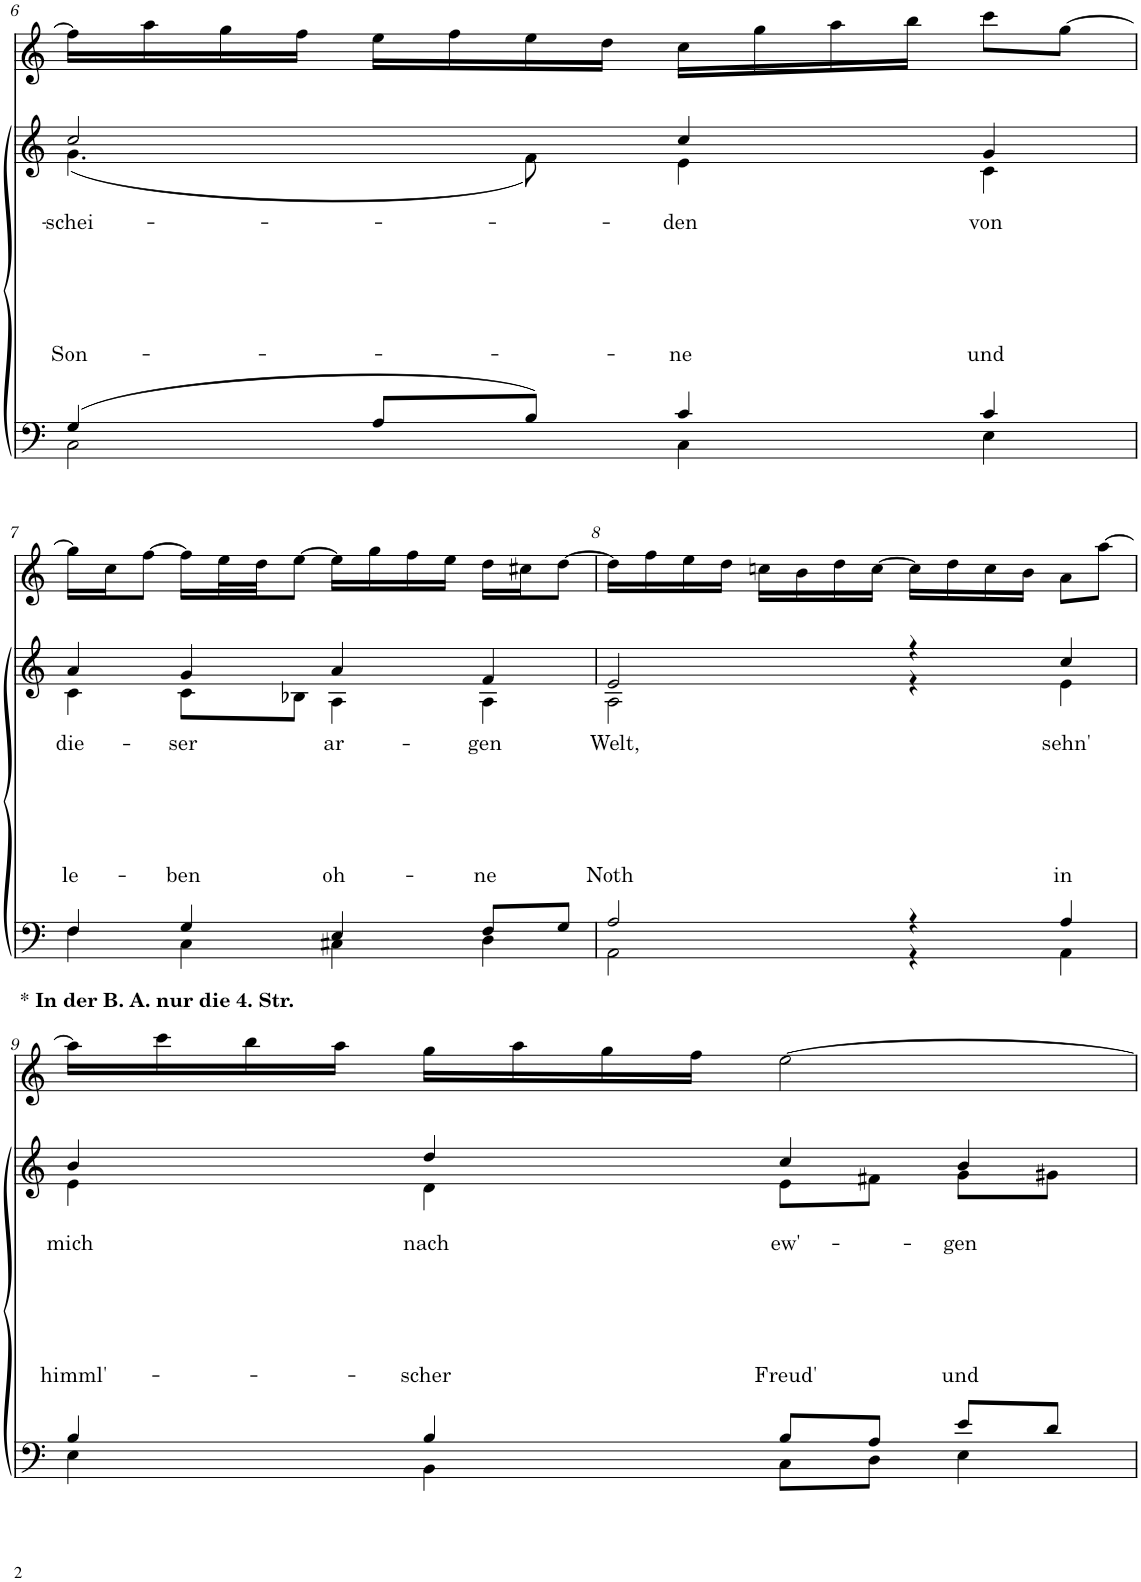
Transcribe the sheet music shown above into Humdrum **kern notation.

**kern	**kern	**kern	**text	**text	**text	**text	**kern	**kern
*part5	*part4	*part3	*part3	*part3	*part3	*part3	*part2	*part1
*staff5	*staff4	*staff3	*staff3	*staff3	*staff3	*staff3	*staff2	*staff1
*I"Contrabass	*I"Tenor/Bass	*I"Soprano/Alto	*	*	*	*	*I"Flute	*I"Flute
*I'Cb.	*	*	*	*	*	*	*I'Fl.	*I'Fl
!!LO:PB:g=z
*clefFv4	*clefF4	*clefG2	*	*	*	*	*clefG2	*clefG2
*ITrd7c12	*	*	*	*	*	*	*	*
*k[]	*k[]	*k[]	*	*	*	*	*k[]	*k[]
*M4/4	*M4/4	*M4/4	*	*	*	*	*M4/4	*M4/4
*met(c)	*met(c)	*met(c)	*	*	*	*	*met(c)	*met(c)
=6	=6	=6	=6	=6	=6	=6	=6	=6
*^	*^	*	*	*	*	*	*	*
!	!	!	!	!	!LO:LY:b	!	!	!LO:LY:b	!	!
*	*	*	*	*^	*	*	*	*	*	*
1r	2CC	(4G/	2C\	2cc/	(4.g\	-schei-	.	.	Son-	16ff\LL]	16ff\LL]
.	.	.	.	.	.	.	.	.	.	16aa\J	16aa\
.	.	.	.	.	.	.	.	.	.	16gg\L	16gg\
.	.	.	.	.	.	.	.	.	.	16ff\JJ	16ff\JJ
.	.	8A/L	.	.	.	.	.	.	.	16ee\LL	16ee\LL
.	.	.	.	.	.	.	.	.	.	16ff\J	16ff\
.	.	8B/J)	.	.	8f\)	.	.	.	.	16ee\L	16ee\
.	.	.	.	.	.	.	.	.	.	16dd\JJ	16dd\JJ
!	!	!	!	!	!	!LO:LY:b	!	!	!LO:LY:b	!	!
.	4CC	4c/	4C\	4cc/	4e\	-den	.	.	-ne	16cc\LL	16cc\LL
.	.	.	.	.	.	.	.	.	.	16gg\J	16gg\
.	.	.	.	.	.	.	.	.	.	16aa\L	16aa\
.	.	.	.	.	.	.	.	.	.	16bb\JJ	16bb\JJ
!	!	!	!	!	!	!LO:LY:b	!	!	!LO:LY:b	!	!
.	4EE	4c/	4E\	4g/	4c\	von	.	.	und	8ccc\L	8ccc\L
.	.	.	.	.	.	.	.	.	.	[8gg\J	[8gg\J
!!LO:LB:g=z
=7	=7	=7	=7	=7	=7	=7	=7	=7	=7	=7	=7
!	!	!LO:TX:b:B:t=* In der B. A. nur die 4. Str.	!	!	!	!	!	!	!	!	!
!	!	!	!	!	!	!LO:LY:b	!	!	!LO:LY:b	!	!
1r	4FF	4F/	4F\	4a/	4c\	die-	.	.	le-	16gg\LL]	16gg\LL]
.	.	.	.	.	.	.	.	.	.	16cc\J	16cc\J
.	.	.	.	.	.	.	.	.	.	[8ff\J	[8ff\J
!	!	!	!	!	!	!LO:LY:b	!	!	!LO:LY:b	!	!
.	4CC	4G/	4C\	4g/	8c\L	-ser	.	.	-ben	16ff\LL]	16ff\LL]
.	.	.	.	.	.	.	.	.	.	32ee\L	32ee\L
.	.	.	.	.	.	.	.	.	.	32dd\JJ	32dd\JJ
.	.	.	.	.	8B-X\J	.	.	.	.	[8ee\J	[8ee\J
!	!	!	!	!	!	!LO:LY:b	!	!	!LO:LY:b	!	!
.	4CC#X	4E/	4C#X\	4a/	4A\	ar-	.	.	oh-	16ee\LL]	16ee\LL]
.	.	.	.	.	.	.	.	.	.	16gg\J	16gg\
.	.	.	.	.	.	.	.	.	.	16ff\L	16ff\
.	.	.	.	.	.	.	.	.	.	16ee\JJ	16ee\JJ
!	!	!	!	!	!	!LO:LY:b	!	!	!LO:LY:b	!	!
.	4DD	8F/L	4D\	4f/	4A\	-gen	.	.	-ne	16dd\LL	16dd\LL
.	.	.	.	.	.	.	.	.	.	16cc#X\J	16cc#X\J
.	.	8G/J	.	.	.	.	.	.	.	[8dd\J	[8dd\J
=8	=8	=8	=8	=8	=8	=8	=8	=8	=8	=8	=8
!	!	!	!	!	!	!LO:LY:b	!	!	!LO:LY:b	!	!
1r	2AAA	2A/	2AA\	2e/	2A\	Welt,	.	.	Noth	16dd\LL]	16dd\LL]
.	.	.	.	.	.	.	.	.	.	16ff\J	16ff\
.	.	.	.	.	.	.	.	.	.	16ee\L	16ee\
.	.	.	.	.	.	.	.	.	.	16dd\JJ	16dd\JJ
.	.	.	.	.	.	.	.	.	.	16ccn\LL	16ccn\LL
.	.	.	.	.	.	.	.	.	.	16b\J	16b\
.	.	.	.	.	.	.	.	.	.	16dd\L	16dd\
.	.	.	.	.	.	.	.	.	.	[16cc\JJ	[16cc\JJ
.	4r	4r	4r	4r	4r	.	.	.	.	16cc\LL]	16cc\LL]
.	.	.	.	.	.	.	.	.	.	16dd\J	16dd\
.	.	.	.	.	.	.	.	.	.	16cc\L	16cc\
.	.	.	.	.	.	.	.	.	.	16b\JJ	16b\JJ
!	!	!	!	!	!	!LO:LY:b	!	!	!LO:LY:b	!	!
.	4AAA	4A/	4AA\	4cc/	4e\	sehn'	.	.	in	8a\L	8a\L
.	.	.	.	.	.	.	.	.	.	[8aa\J	[8aa\J
!!LO:LB:g=z
=9	=9	=9	=9	=9	=9	=9	=9	=9	=9	=9	=9
!	!	!	!	!	!	!LO:LY:b	!	!	!LO:LY:b	!	!
1r	4EE	4B/	4E\	4b/	4e\	mich	.	.	himml'-	16aa\LL]	16aa\LL]
.	.	.	.	.	.	.	.	.	.	16ccc\J	16ccc\
.	.	.	.	.	.	.	.	.	.	16bb\L	16bb\
.	.	.	.	.	.	.	.	.	.	16aa\JJ	16aa\JJ
!	!	!	!	!	!	!LO:LY:b	!	!	!LO:LY:b	!	!
.	4BBB	4B/	4BB\	4dd/	4d\	nach	.	.	-scher	16gg\LL	16gg\LL
.	.	.	.	.	.	.	.	.	.	16aa\J	16aa\
.	.	.	.	.	.	.	.	.	.	16gg\L	16gg\
.	.	.	.	.	.	.	.	.	.	16ff\JJ	16ff\JJ
!	!	!	!	!	!	!LO:LY:b	!	!	!LO:LY:b	!	!
.	8CC/L	8B/L	8C\L	4cc/	8e\L	ew'-	.	.	Freud'	[2ee	[2ee\
.	8DD/J	8A/J	8D\J	.	8f#X\J	.	.	.	.	.	.
!	!	!	!	!	!	!LO:LY:b	!	!	!LO:LY:b	!	!
.	4EE	8e/L	4E\	4b/	8g\L	-gen	.	.	und	.	.
.	.	8d/J	.	.	8g#X\J	.	.	.	.	.	.
*v	*v	*	*	*v	*v	*	*	*	*	*	*
*	*v	*v	*	*	*	*	*	*	*
=	=	=	=	=	=	=	=	=
*-	*-	*-	*-	*-	*-	*-	*-	*-
